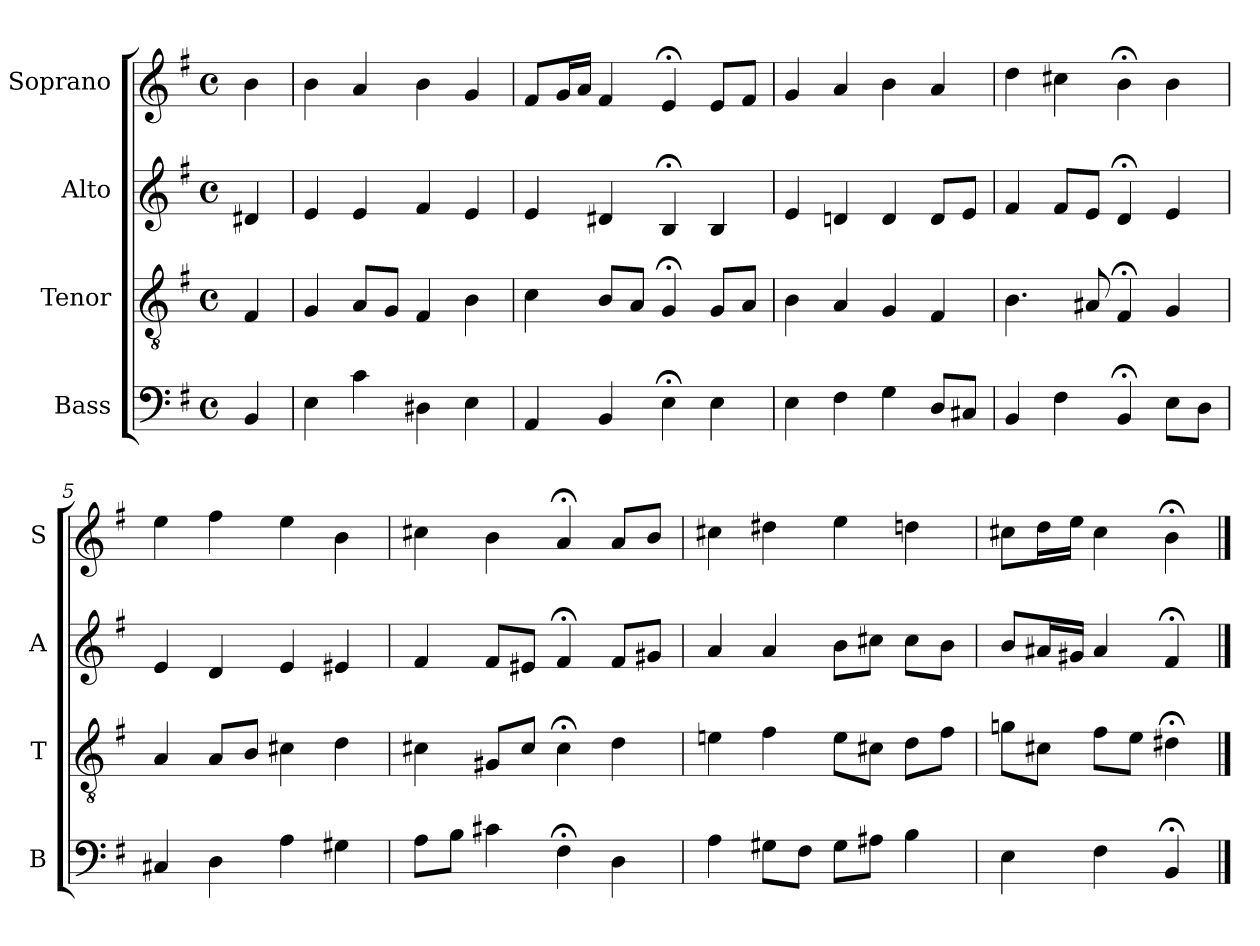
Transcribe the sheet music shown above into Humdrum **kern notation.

**kern	**kern	**kern	**kern
*part4	*part3	*part2	*part1
*staff4	*staff3	*staff2	*staff1
*I"Bass	*I"Tenor	*I"Alto	*I"Soprano
*I'B	*I'T	*I'A	*I'S
*clefF4	*clefGv2	*clefG2	*clefG2
*k[f#]	*k[f#]	*k[f#]	*k[f#]
*e:	*e:	*e:	*e:
*M4/4	*M4/4	*M4/4	*M4/4
*met(c)	*met(c)	*met(c)	*met(c)
*MM100	*MM100	*MM100	*MM100
=	=	=	=
4BB	4F#	4d#X	4b
=1	=1	=1	=1
4E	4G	4e	4b
4c	8AL	4e	4a
.	8GJ	.	.
4D#X	4F#	4f#	4b
4E	4B	4e	4g
=2	=2	=2	=2
4AA	4c	4e	8f#L
.	.	.	16gL
.	.	.	16aJJ
4BB	8BL	4d#X	4f#
.	8AJ	.	.
4E;<	4G;<	4B;<	4e;<
4E	8GL	4B	8eL
.	8AJ	.	8f#J
=3	=3	=3	=3
4E	4B	4e	4g
4F#	4A	4dn	4a
4G	4G	4d	4b
8DL	4F#	8dL	4a
8C#XJ	.	8eJ	.
=4	=4	=4	=4
4BB	4.B	4f#	4dd
4F#	.	8f#L	4cc#X
.	8A#X	8eJ	.
4BB;<	4F#;<	4d;<	4b;<
8EL	4G	4e	4b
8DJ	.	.	.
=5	=5	=5	=5
4C#X	4A	4e	4ee
4D	8AL	4d	4ff#
.	8BJ	.	.
4A	4c#X	4e	4ee
4G#X	4d	4e#X	4b
=6	=6	=6	=6
8AL	4c#X	4f#	4cc#X
8BJ	.	.	.
4c#X	8G#XL	8f#L	4b
.	8c#J	8e#XJ	.
4F#;<	4c#;<	4f#;<	4a;<
4D	4d	8f#L	8aL
.	.	8g#XJ	8bJ
=7	=7	=7	=7
4A	4en	4a	4cc#X
8G#XL	4f#	4a	4dd#X
8F#J	.	.	.
8G#L	8eL	8bL	4ee
8A#XJ	8c#XJ	8cc#XJ	.
4B	8dL	8cc#L	4ddn
.	8f#J	8bJ	.
=8	=8	=8	=8
4Ei	8gnL	8bL	8cc#XL
.	8c#XiJ	16a#XL	16ddL
.	.	16g#XJJ	16eeJJ
4F#i	8f#iL	4a#	4cc#
.	8eJ	.	.
4BB;<	4d#X;<	4f#;<	4b;<
==	==	==	==
*-	*-	*-	*-
